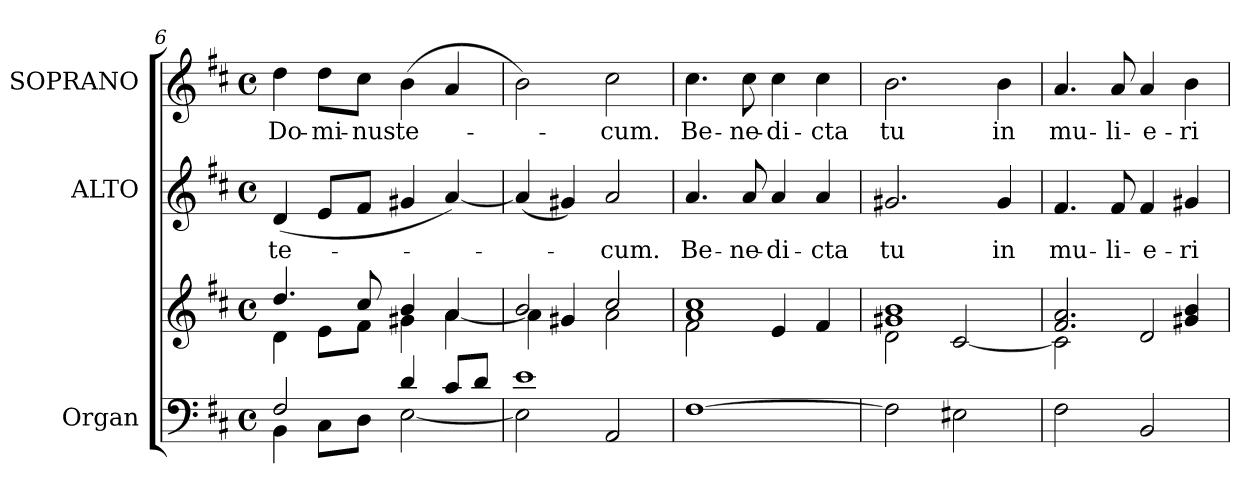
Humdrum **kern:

**kern	**kern	**kern	**text	**kern	**text
*part3	*part3	*part2	*part2	*part1	*part1
*staff4	*staff3	*staff2	*staff2	*staff1	*staff1
*I"Organ	*	*I"ALTO	*	*I"SOPRANO	*
*I'Org.	*	*I'A.	*	*I'S.	*
*clefF4	*clefG2	*clefG2	*	*clefG2	*
*k[f#c#]	*k[f#c#]	*k[f#c#]	*	*k[f#c#]	*
*D:	*D:	*D:	*	*D:	*
*M4/4	*M4/4	*M4/4	*	*M4/4	*
*met(c)	*met(c)	*met(c)	*	*met(c)	*
=6	=6	=6	=6	=6	=6
*^	*^	*	*	*	*
!	!	!	!	!	!LO:LY:b:color=#000000	!	!
!	!	!	!	!	!	!	!LO:LY:b:color=#000000
2F#i/	4BBi\	4.ddi/	4di\	(4di/	te-	4ddi\	Do-
!	!	!	!	!	!	!	!LO:LY:b:color=#000000
.	8C#i\L	.	8ei\L	8ei/L	.	8ddi\L	-mi-
!	!	!	!	!	!	!	!LO:LY:b:color=#000000
.	8Di\J	8cc#i/	8f#i\J	8f#i/J	.	8cc#i\J	-nus
!	!	!	!	!	!	!	!LO:LY:b:color=#000000
4di/	[<2Ei\	4bi/	4g#Xi\	4g#Xi/	.	(4bi\	te-
8c#i/L	.	4ai/	[<4ai\	[<4ai/)	.	4ai/	.
8di/J	.	.	.	.	.	.	.
!!LO:LB:g=z
=7	=7	=7	=7	=7	=7	=7	=7
1ei	2Ei\]	2bi/	4ai\]	(4ai/]	.	2bi\)	.
.	.	.	4g#Xi/	4g#Xi/)	.	.	.
!	!	!	!	!	!LO:LY:b:color=#000000	!	!
!	!	!	!	!	!	!	!LO:LY:b:color=#000000
.	2AAi/	2cc#i/	2ai\	2ai/	-cum.	2cc#i\	-cum.
*v	*v	*	*	*	*	*	*
=8	=8	=8	=8	=8	=8	=8
*^	*	*	*	*	*	*
!	!	!	!	!	!LO:LY:b:color=#000000	!	!
*v	*v	*	*	*	*	*	*
*^	*	*	*	*	*	*
!	!	!	!	!	!	!	!LO:LY:b:color=#000000
*v	*v	*	*	*	*	*	*
[>1F#i	1ai 1cc#i	2f#i\	4.ai/	Be-	4.cc#i\	Be-
!	!	!	!	!LO:LY:b:color=#000000	!	!
!	!	!	!	!	!	!LO:LY:b:color=#000000
.	.	.	8ai/	-ne-	8cc#i\	-ne-
!	!	!	!	!LO:LY:b:color=#000000	!	!
!	!	!	!	!	!	!LO:LY:b:color=#000000
.	.	4ei/	4ai/	-di-	4cc#i\	-di-
!	!	!	!	!LO:LY:b:color=#000000	!	!
!	!	!	!	!	!	!LO:LY:b:color=#000000
.	.	4f#i/	4ai/	-cta	4cc#i\	-cta
=9	=9	=9	=9	=9	=9	=9
!	!	!	!	!LO:LY:b:color=#000000	!	!
!	!	!	!	!	!	!LO:LY:b:color=#000000
2F#i\]	1g#Xi 1bi	2di\	2.g#Xi/	tu	2.bi\	tu
2E#Xi\	.	[<2c#i/	.	.	.	.
!	!	!	!	!LO:LY:b:color=#000000	!	!
!	!	!	!	!	!	!LO:LY:b:color=#000000
.	.	.	4g#i/	in	4bi\	in
=10	=10	=10	=10	=10	=10	=10
!	!	!	!	!LO:LY:b:color=#000000	!	!
!	!	!	!	!	!	!LO:LY:b:color=#000000
2F#i\	2.f#i/ 2.ai	2c#i\]	4.f#i/	mu-	4.ai/	mu-
!	!	!	!	!LO:LY:b:color=#000000	!	!
!	!	!	!	!	!	!LO:LY:b:color=#000000
.	.	.	8f#i/	-li-	8ai/	-li-
!	!	!	!	!LO:LY:b:color=#000000	!	!
!	!	!	!	!	!	!LO:LY:b:color=#000000
2BBi/	.	2di/	4f#i/	-e-	4ai/	-e-
!	!	!	!	!LO:LY:b:color=#000000	!	!
!	!	!	!	!	!	!LO:LY:b:color=#000000
.	4g#Xi/ 4bi	.	4g#Xi/	-ri-	4bi\	-ri-
*	*v	*v	*	*	*	*
=	=	=	=	=	=
*-	*-	*-	*-	*-	*-
